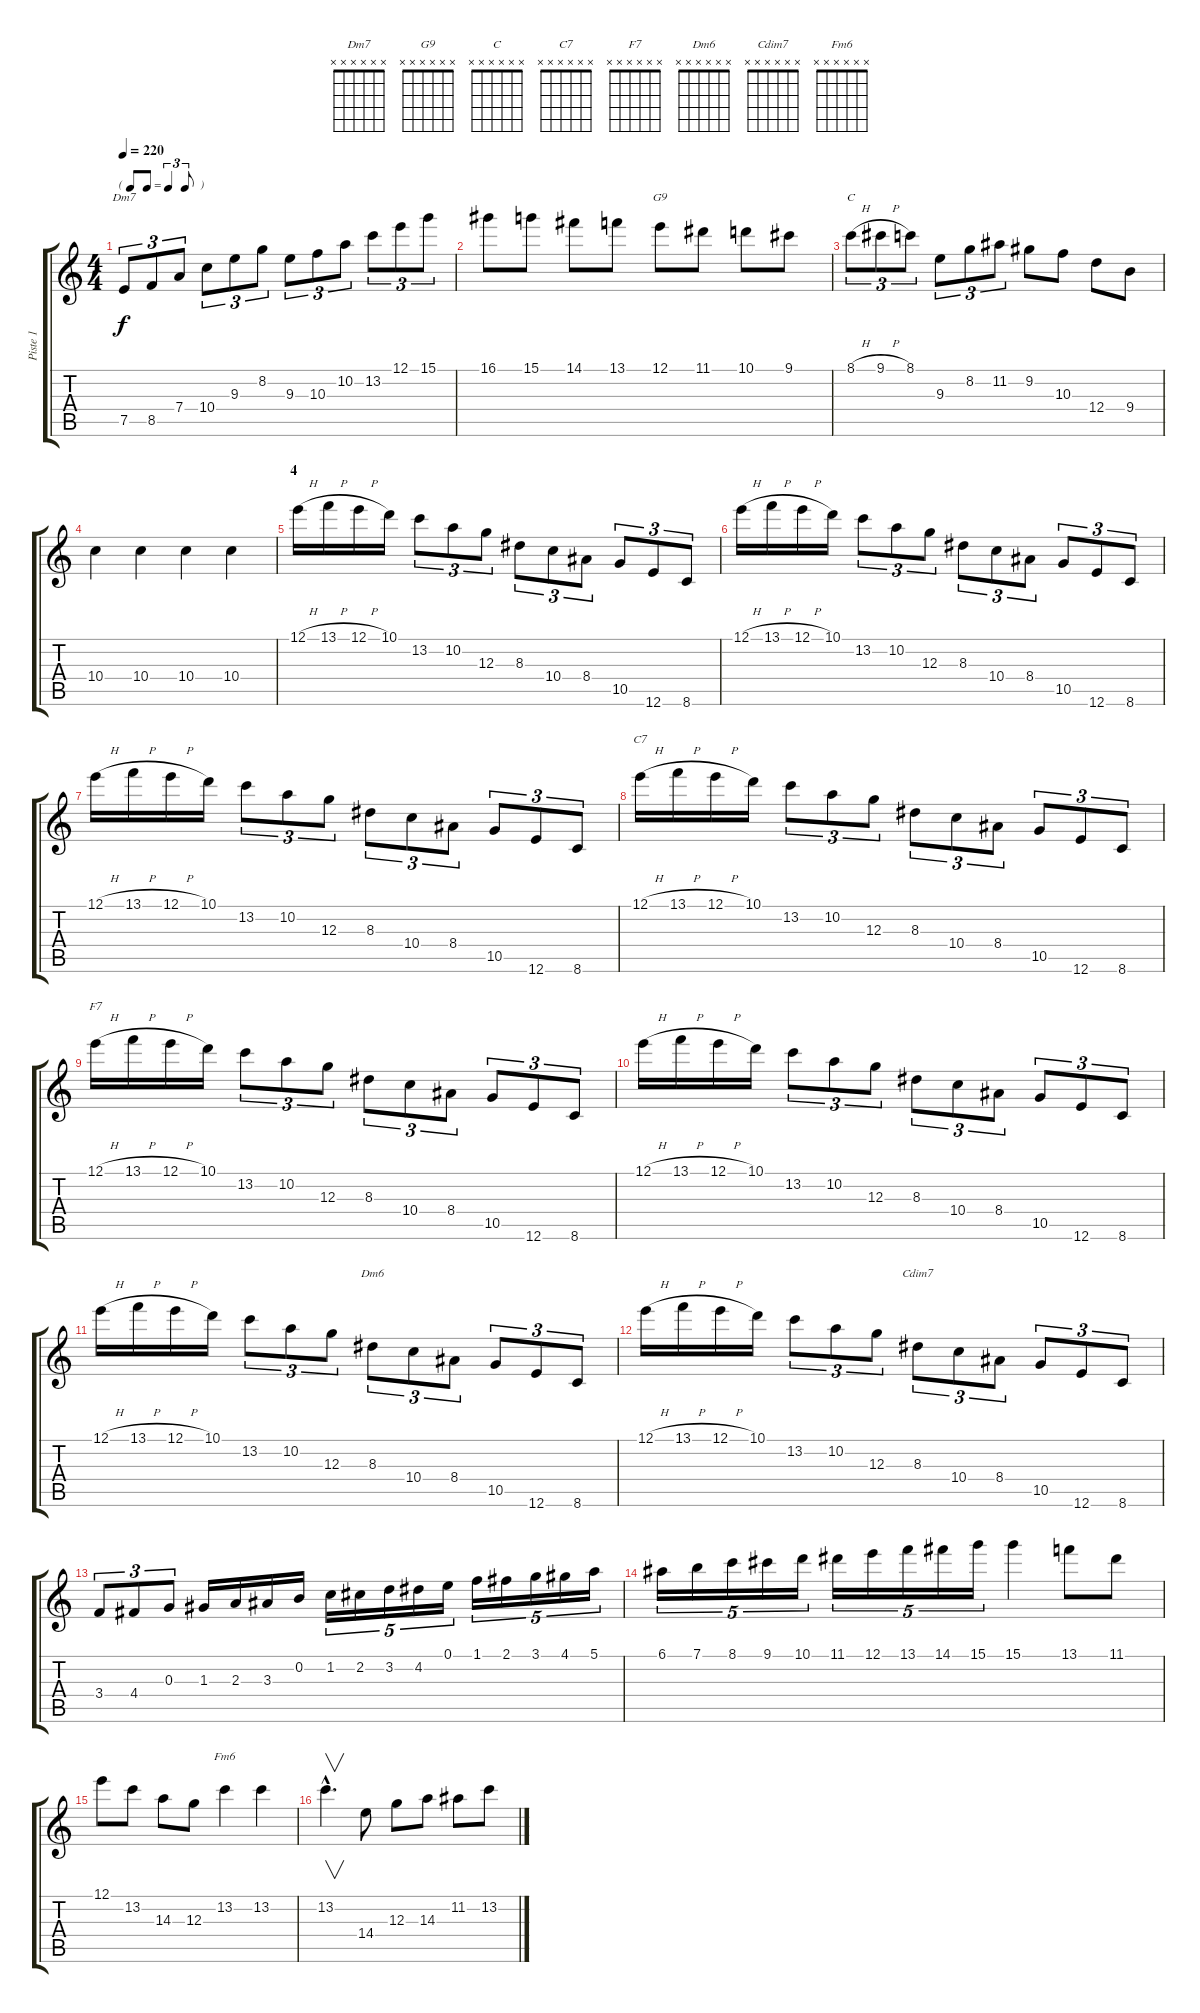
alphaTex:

\track ("Piste 1" "Piste 1") {instrument acousticguitarsteel}
\staff {score tabs}
\tuning (E4 B3 G3 D3 A2 E2) {hide}
\chord ("Dm7" x x x x x x) {firstfret 0}
\chord ("G9" x x x x x x) {firstfret 0}
\chord ("C" x x x x x x) {firstfret 0}
\chord ("C7" x x x x x x) {firstfret 0}
\chord ("F7" x x x x x x) {firstfret 0}
\chord ("Dm6" x x x x x x) {firstfret 0}
\chord ("Cdim7" x x x x x x) {firstfret 0}
\chord ("Fm6" x x x x x x) {firstfret 0}
\ts (4 4)
\tf triplet8th
\tempo 220
\clef g2
\ks c
7.5.8{tu (3 2) ch "Dm7" dy f} 8.5.8{tu (3 2)} 7.4.8{tu (3 2)} 10.4.8{tu (3 2)} 9.3.8{tu (3 2)} 8.2.8{tu (3 2)} 9.3.8{tu (3 2)} 10.3.8{tu (3 2)} 10.2.8{tu (3 2)} 13.2.8{tu (3 2)} 12.1.8{tu (3 2)} 15.1.8{tu (3 2)} |
16.1.8 15.1.8 14.1.8 13.1.8 12.1.8{ch "G9"} 11.1.8 10.1.8 9.1.8 |
8.1{h}.8{tu (3 2) ch "C"} 9.1{h}.8{tu (3 2)} 8.1.8{tu (3 2)} 9.3.8{tu (3 2)} 8.2.8{tu (3 2)} 11.2.8{tu (3 2)} 9.2.8 10.3.8 12.4.8 9.4.8 |
10.4.4 10.4.4 10.4.4 10.4.4 |
\section ("" "4")
12.1{h}.16 13.1{h}.16 12.1{h}.16 10.1.16 13.2.8{tu (3 2)} 10.2.8{tu (3 2)} 12.3.8{tu (3 2)} 8.3.8{tu (3 2)} 10.4.8{tu (3 2)} 8.4.8{tu (3 2)} 10.5.8{tu (3 2)} 12.6.8{tu (3 2)} 8.6.8{tu (3 2)} |
12.1{h}.16 13.1{h}.16 12.1{h}.16 10.1.16 13.2.8{tu (3 2)} 10.2.8{tu (3 2)} 12.3.8{tu (3 2)} 8.3.8{tu (3 2)} 10.4.8{tu (3 2)} 8.4.8{tu (3 2)} 10.5.8{tu (3 2)} 12.6.8{tu (3 2)} 8.6.8{tu (3 2)} |
12.1{h}.16 13.1{h}.16 12.1{h}.16 10.1.16 13.2.8{tu (3 2)} 10.2.8{tu (3 2)} 12.3.8{tu (3 2)} 8.3.8{tu (3 2)} 10.4.8{tu (3 2)} 8.4.8{tu (3 2)} 10.5.8{tu (3 2)} 12.6.8{tu (3 2)} 8.6.8{tu (3 2)} |
12.1{h}.16{ch "C7"} 13.1{h}.16 12.1{h}.16 10.1.16 13.2.8{tu (3 2)} 10.2.8{tu (3 2)} 12.3.8{tu (3 2)} 8.3.8{tu (3 2)} 10.4.8{tu (3 2)} 8.4.8{tu (3 2)} 10.5.8{tu (3 2)} 12.6.8{tu (3 2)} 8.6.8{tu (3 2)} |
12.1{h}.16{ch "F7"} 13.1{h}.16 12.1{h}.16 10.1.16 13.2.8{tu (3 2)} 10.2.8{tu (3 2)} 12.3.8{tu (3 2)} 8.3.8{tu (3 2)} 10.4.8{tu (3 2)} 8.4.8{tu (3 2)} 10.5.8{tu (3 2)} 12.6.8{tu (3 2)} 8.6.8{tu (3 2)} |
12.1{h}.16 13.1{h}.16 12.1{h}.16 10.1.16 13.2.8{tu (3 2)} 10.2.8{tu (3 2)} 12.3.8{tu (3 2)} 8.3.8{tu (3 2)} 10.4.8{tu (3 2)} 8.4.8{tu (3 2)} 10.5.8{tu (3 2)} 12.6.8{tu (3 2)} 8.6.8{tu (3 2)} |
12.1{h}.16 13.1{h}.16 12.1{h}.16 10.1.16 13.2.8{tu (3 2)} 10.2.8{tu (3 2)} 12.3.8{tu (3 2)} 8.3.8{tu (3 2) ch "Dm6"} 10.4.8{tu (3 2)} 8.4.8{tu (3 2)} 10.5.8{tu (3 2)} 12.6.8{tu (3 2)} 8.6.8{tu (3 2)} |
12.1{h}.16 13.1{h}.16 12.1{h}.16 10.1.16 13.2.8{tu (3 2)} 10.2.8{tu (3 2)} 12.3.8{tu (3 2)} 8.3.8{tu (3 2) ch "Cdim7"} 10.4.8{tu (3 2)} 8.4.8{tu (3 2)} 10.5.8{tu (3 2)} 12.6.8{tu (3 2)} 8.6.8{tu (3 2)} |
3.4.8{tu (3 2)} 4.4.8{tu (3 2)} 0.3.8{tu (3 2)} 1.3.16 2.3.16 3.3.16 0.2.16 1.2.16{tu (5 4)} 2.2.16{tu (5 4)} 3.2.16{tu (5 4)} 4.2.16{tu (5 4)} 0.1.16{tu (5 4)} 1.1.16{tu (5 4)} 2.1.16{tu (5 4)} 3.1.16{tu (5 4)} 4.1.16{tu (5 4)} 5.1.16{tu (5 4)} |
6.1.16{tu (5 4)} 7.1.16{tu (5 4)} 8.1.16{tu (5 4)} 9.1.16{tu (5 4)} 10.1.16{tu (5 4)} 11.1.16{tu (5 4)} 12.1.16{tu (5 4)} 13.1.16{tu (5 4)} 14.1.16{tu (5 4)} 15.1.16{tu (5 4)} 15.1.4 13.1.8 11.1.8 |
12.1.8 13.2.8 14.3.8 12.3.8 13.2.4{ch "Fm6"} 13.2.4 |
13.2{hac}.4{v d} 14.4.8 12.3.8 14.3.8 11.2.8 13.2.8
